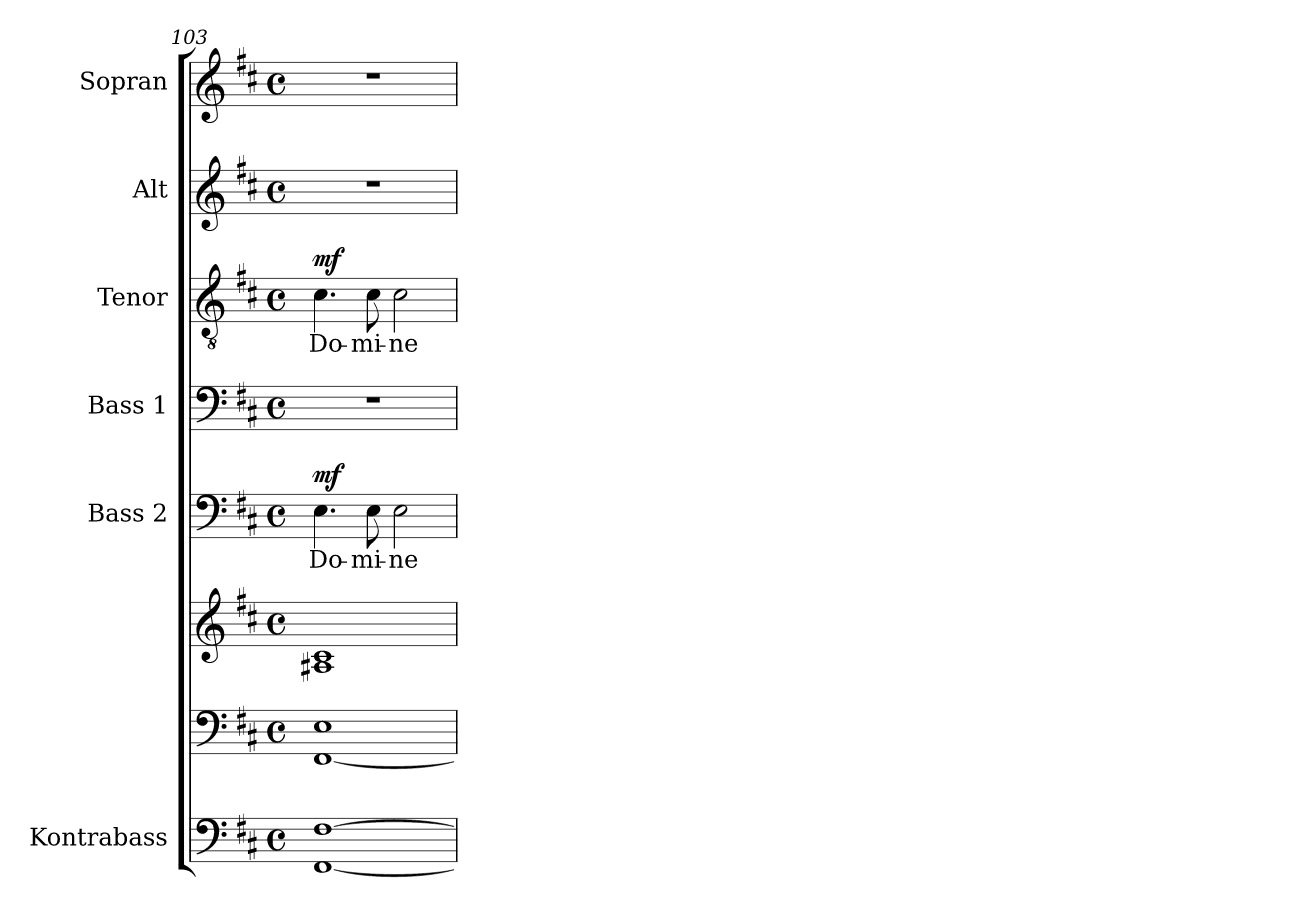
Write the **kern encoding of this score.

**kern	**kern	**kern	**kern	**text	**dynam	**kern	**kern	**text	**dynam	**kern	**kern
*part7	*part6	*part6	*part5	*part5	*part5	*part4	*part3	*part3	*part3	*part2	*part1
*staff8	*staff7	*staff6	*staff5	*staff5	*staff5	*staff4	*staff3	*staff3	*staff3	*staff2	*staff1
*I"Kontrabass	*	*	*I"Bass 2	*	*	*I"Bass 1	*I"Tenor	*	*	*I"Alt	*I"Sopran
*I'Kb.	*	*	*I'B. 2	*	*	*I'B. 1	*I'T.	*	*	*I'A.	*I'S.
*clefF4	*clefF4	*clefG2	*clefF4	*	*	*clefF4	*clefGv2	*	*	*clefG2	*clefG2
*ITrd7c12	*	*	*	*	*	*	*	*	*	*	*
*k[f#c#]	*k[f#c#]	*k[f#c#]	*k[f#c#]	*	*	*k[f#c#]	*k[f#c#]	*	*	*k[f#c#]	*k[f#c#]
*D:	*D:	*D:	*D:	*	*	*D:	*D:	*	*	*D:	*D:
*M4/4	*M4/4	*M4/4	*M4/4	*	*	*M4/4	*M4/4	*	*	*M4/4	*M4/4
*met(c)	*met(c)	*met(c)	*met(c)	*	*	*met(c)	*met(c)	*	*	*met(c)	*met(c)
=103	=103	=103	=103	=103	=103	=103	=103	=103	=103	=103	=103
*	*^	*^	*	*	*	*	*	*	*	*	*
!	!	!	!	!	!	!LO:LY:b	!LO:DY:a	!	!	!LO:LY:b	!LO:DY:a	!	!
[1FFF# [1FF#	1E	[<1FF#	1c#	1A#X	4.E\	Do-	mf	1r	4.c#\	Do-	mf	1r	1r
!	!	!	!	!	!	!LO:LY:b	!	!	!	!LO:LY:b	!	!	!
.	.	.	.	.	8E\	-mi-	.	.	8c#\	-mi-	.	.	.
!	!	!	!	!	!	!LO:LY:b	!	!	!	!LO:LY:b	!	!	!
.	.	.	.	.	2E\	-ne	.	.	2c#\	-ne	.	.	.
*	*v	*v	*	*	*	*	*	*	*	*	*	*	*
*	*	*v	*v	*	*	*	*	*	*	*	*	*
=	=	=	=	=	=	=	=	=	=	=	=
*-	*-	*-	*-	*-	*-	*-	*-	*-	*-	*-	*-
